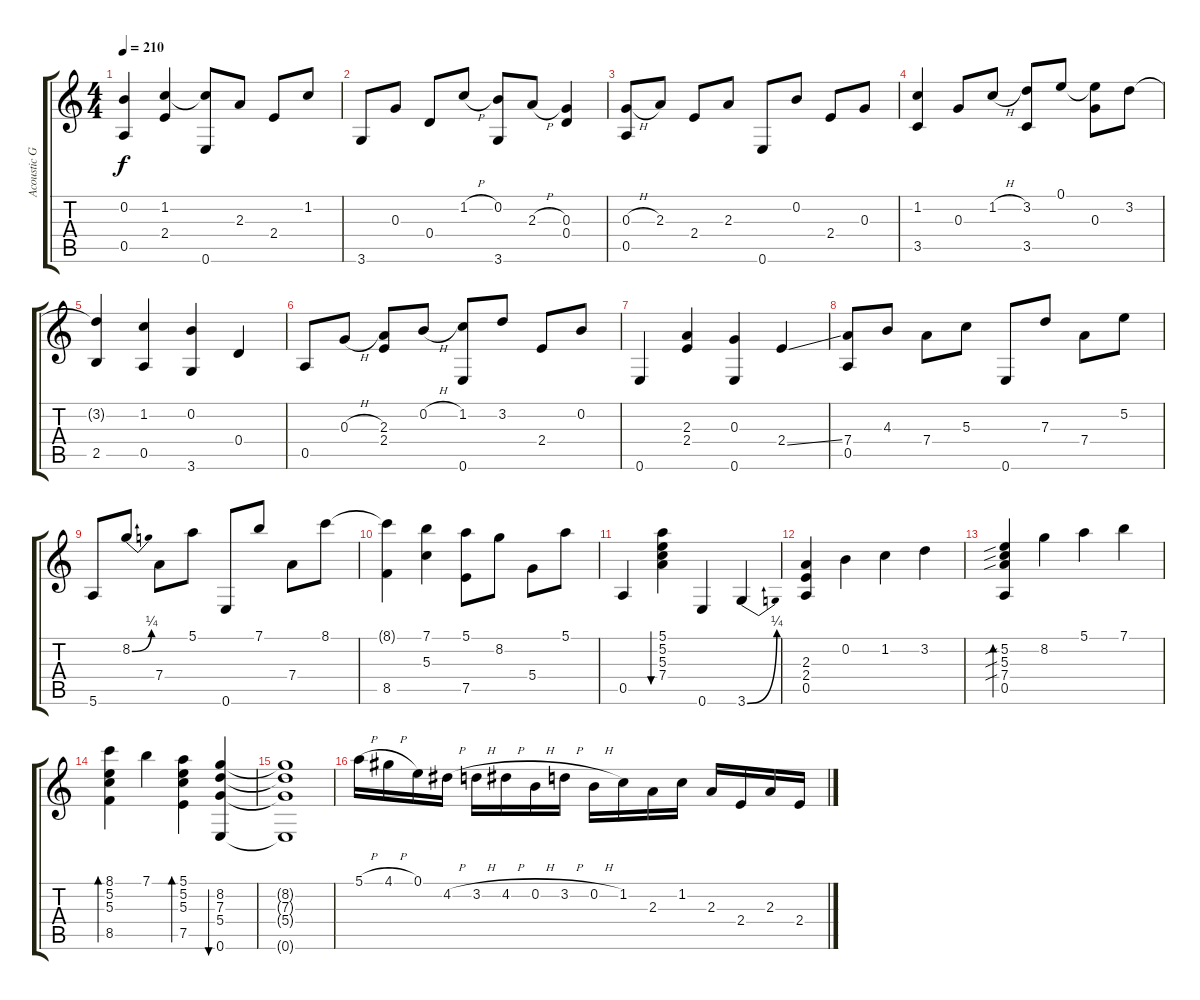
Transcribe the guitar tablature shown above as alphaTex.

\track ("Acoustic Guitar (steel)" "Acoustic G") {instrument acousticguitarsteel}
\staff {score tabs}
\tuning (E4 B3 G3 D3 A2 E2) {hide}
\ts (4 4)
\tempo 210
\clef g2
\ks c
(0.2{t} 0.5).4{dy f} (1.2 2.4).4 (1.2{t} 0.6).8 2.3.8 2.4.8 1.2.8 |
3.6.8 0.3.8 0.4.8 1.2{h}.8 (0.2 3.6).8 2.3{h}.8 (0.3 0.4).4 |
(0.3{h} 0.5).8 2.3.8 2.4.8 2.3.8 0.6.8 0.2.8 2.4.8 0.3.8 |
(1.2 3.5).4 0.3.8 1.2{h}.8 (3.2 3.5).8 0.1.8 (0.1{t} 0.3).8 3.2.8 |
(3.2{t} 2.5).4 (1.2 0.5).4 (0.2 3.6).4 0.4.4 |
0.5.8 0.3{h}.8 (2.3 2.4).8 0.2{h}.8 (1.2 0.6).8 3.2.8 2.4.8 0.2.8 |
0.6.4 (2.3 2.4).4 (0.3 0.6).4 2.4{ss}.4 |
(7.4 0.5).8 4.3.8 7.4.8 5.3.8 0.6.8 7.3.8 7.4.8 5.2.8 |
5.6.8 8.2{be (bend 0 0 60 1)}.8 7.4.8 5.1.8 0.6.8 7.1.8 7.4.8 8.1.8 |
(8.1{t} 8.5).4 (7.1 5.3).4 (5.1 7.5).8 8.2.8 5.4.8 5.1.8 |
0.5.4 (5.1 5.2 5.3 7.4).4{bu 30} 0.6.4 3.6{be (bend 0 0 60 1)}.4 |
(2.3 2.4 0.5).4 0.2.4 1.2.4 3.2.4 |
(5.2{sib} 5.3{sib} 7.4{sib} 0.5).4{bd 30} 8.2.4 5.1.4 7.1.4 |
(8.1 5.2 5.3 8.5).4{bd 30} 7.1.4 (5.1 5.2 5.3 7.5).4{bd 30} (8.2 7.3 5.4 0.6).4{bu 30} |
(8.2{t} 7.3{t} 5.4{t} 0.6{t}).1 |
5.1{h}.16 4.1{h}.16 0.1.16 4.2{h}.16 3.2{h}.16 4.2{h}.16 0.2{h}.16 3.2{h}.16 0.2{h}.16 1.2.16 2.3.16 1.2.16 2.3.16 2.4.16 2.3.16 2.4.16
